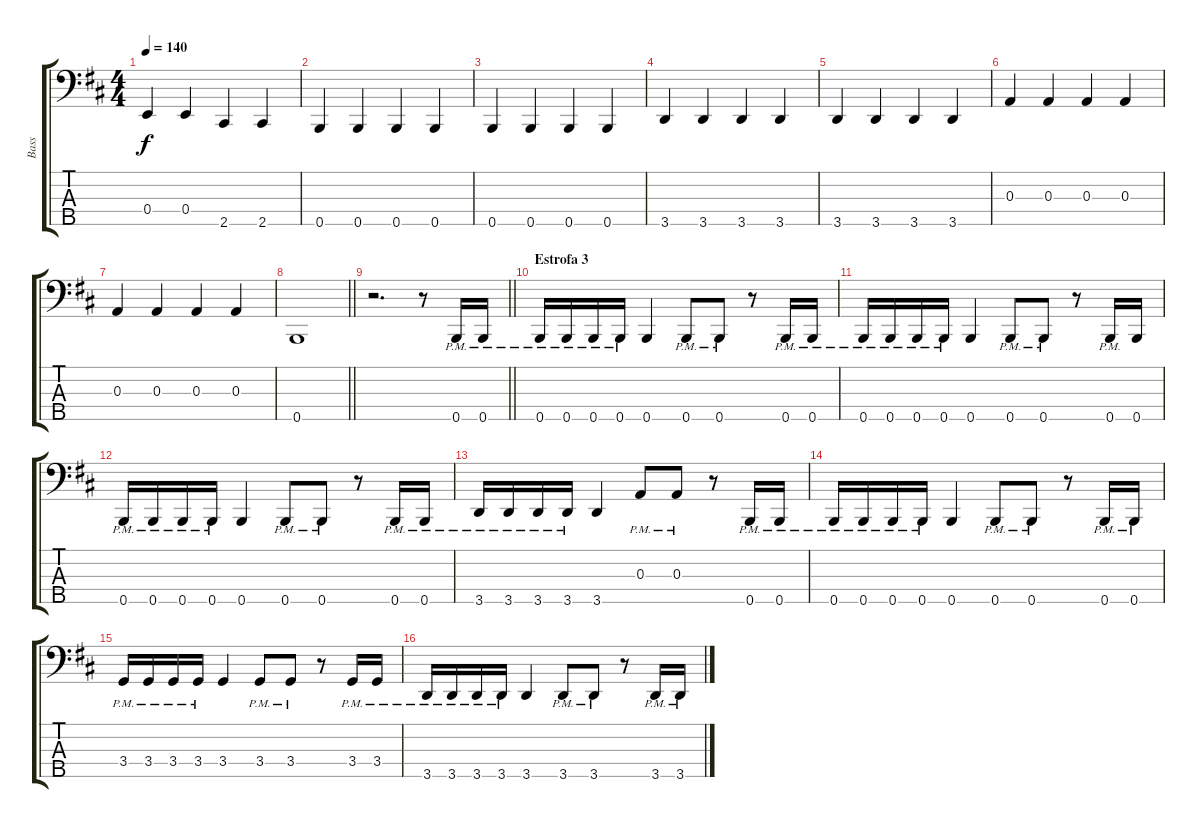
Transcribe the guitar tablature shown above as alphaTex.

\track ("Bass" "Bass") {instrument electricbassfinger}
\staff {score tabs}
\tuning (G2 D2 A1 E1 B0) {hide}
\ts (4 4)
\tempo 140
\clef f4
\ks bminor
0.4.4{dy f} 0.4.4 2.5.4 2.5.4 |
0.5.4 0.5.4 0.5.4 0.5.4 |
0.5.4 0.5.4 0.5.4 0.5.4 |
3.5.4 3.5.4 3.5.4 3.5.4 |
3.5.4 3.5.4 3.5.4 3.5.4 |
0.3.4 0.3.4 0.3.4 0.3.4 |
0.3.4 0.3.4 0.3.4 0.3.4 |
\barLineRight lightlight
0.5.1 |
\barLineRight lightlight
r.2{d} r.8 0.5{pm}.16 0.5{pm}.16 |
\section ("" "Estrofa 3")
0.5{pm}.16 0.5{pm}.16 0.5{pm}.16 0.5{pm}.16 0.5.4 0.5{pm}.8 0.5{pm}.8 r.8 0.5{pm}.16 0.5{pm}.16 |
0.5{pm}.16 0.5{pm}.16 0.5{pm}.16 0.5{pm}.16 0.5.4 0.5{pm}.8 0.5{pm}.8 r.8 0.5{pm}.16 0.5.16 |
0.5{pm}.16 0.5{pm}.16 0.5{pm}.16 0.5{pm}.16 0.5.4 0.5{pm}.8 0.5{pm}.8 r.8 0.5{pm}.16 0.5{pm}.16 |
3.5{pm}.16 3.5{pm}.16 3.5{pm}.16 3.5{pm}.16 3.5.4 0.3{pm}.8 0.3{pm}.8 r.8 0.5{pm}.16 0.5{pm}.16 |
0.5{pm}.16 0.5{pm}.16 0.5{pm}.16 0.5{pm}.16 0.5.4 0.5{pm}.8 0.5{pm}.8 r.8 0.5{pm}.16 0.5{pm}.16 |
3.4{pm}.16 3.4{pm}.16 3.4{pm}.16 3.4{pm}.16 3.4.4 3.4{pm}.8 3.4{pm}.8 r.8 3.4{pm}.16 3.4{pm}.16 |
3.5{pm}.16 3.5{pm}.16 3.5{pm}.16 3.5{pm}.16 3.5.4 3.5{pm}.8 3.5{pm}.8 r.8 3.5{pm}.16 3.5{pm}.16
